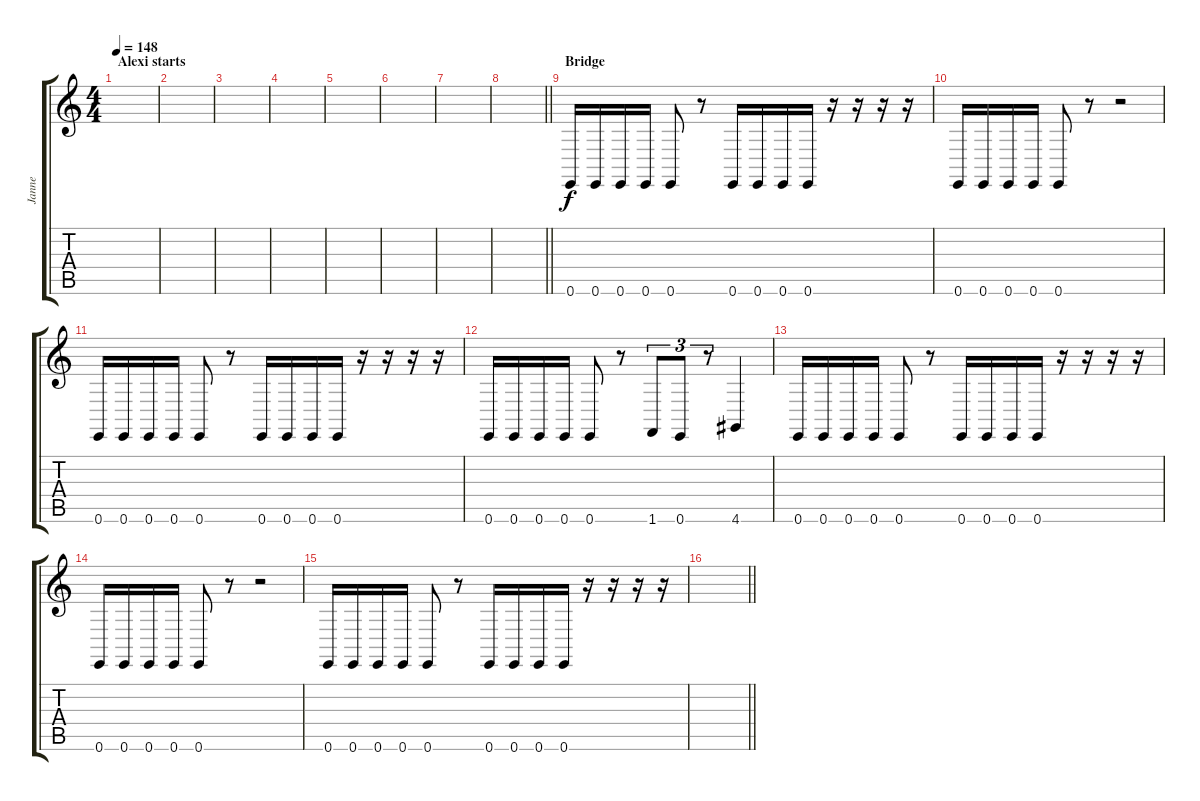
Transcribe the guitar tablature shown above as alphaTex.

\track ("Janne" "Janne") {instrument stringensemble1}
\staff {score tabs}
\tuning (E4 B3 G3 D3 A2 E2) {hide}
\ts (4 4)
\section ("" "Alexi starts")
\tempo 148
\clef g2
\ks c
|
|
|
|
|
|
|
\barLineRight lightlight
|
\section ("" "Bridge")
0.6.16{volume 16 instrument brightacousticpiano} 0.6.16 0.6.16 0.6.16 0.6.8 r.8 0.6.16 0.6.16 0.6.16 0.6.16 r.16 r.16 r.16 r.16 |
0.6.16 0.6.16 0.6.16 0.6.16 0.6.8 r.8 r.2 |
0.6.16 0.6.16 0.6.16 0.6.16 0.6.8 r.8 0.6.16 0.6.16 0.6.16 0.6.16 r.16 r.16 r.16 r.16 |
0.6.16 0.6.16 0.6.16 0.6.16 0.6.8 r.8 1.6.8{tu (3 2)} 0.6.8{tu (3 2)} r.8{tu (3 2)} 4.6.4 |
0.6.16 0.6.16 0.6.16 0.6.16 0.6.8 r.8 0.6.16 0.6.16 0.6.16 0.6.16 r.16 r.16 r.16 r.16 |
0.6.16 0.6.16 0.6.16 0.6.16 0.6.8 r.8 r.2 |
0.6.16 0.6.16 0.6.16 0.6.16 0.6.8 r.8 0.6.16 0.6.16 0.6.16 0.6.16 r.16 r.16 r.16 r.16 |
\barLineRight lightlight
